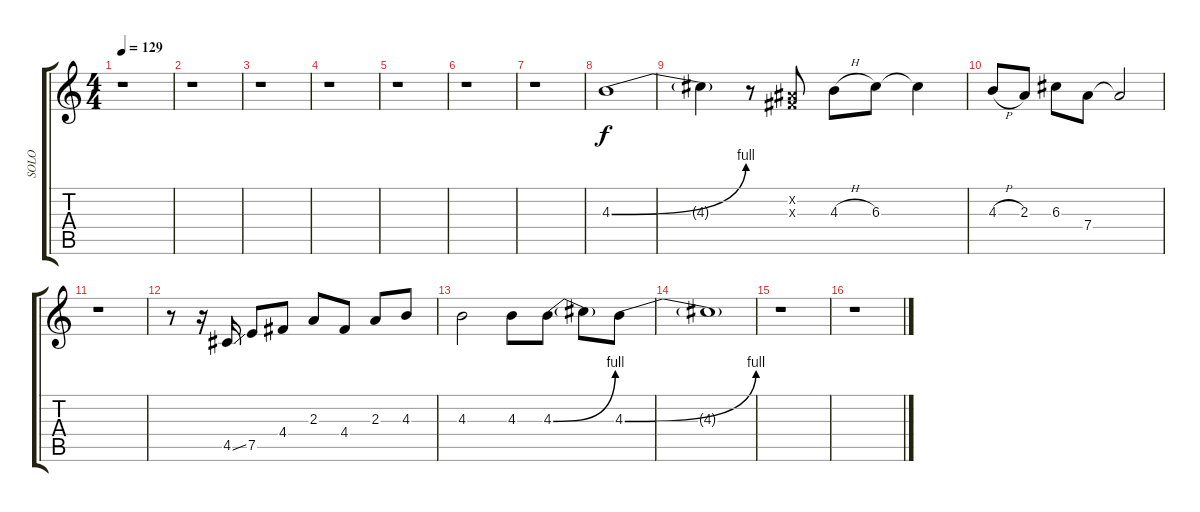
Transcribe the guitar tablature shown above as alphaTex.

\track ("SOLO" "SOLO") {instrument distortionguitar}
\staff {score tabs}
\tuning (E4 B3 G3 D3 A2 E2) {hide}
\ts (4 4)
\tempo 129
\clef g2
\ks c
r.1{dy f} |
r.1 |
r.1 |
r.1 |
r.1 |
r.1 |
r.1 |
4.3{be (bend 0 0 60 4)}.1 |
4.3{t}.4 r.8 (-1.2{x} -1.3{x}).8 4.3{h}.8 6.3.8 6.3{t}.4 |
4.3{h}.8 2.3.8 6.3.8 7.4.8 7.4{t}.2 |
r.1 |
r.8 r.16 4.5{ss}.16 7.5.8 4.4.8 2.3.8 4.4.8 2.3.8 4.3.8 |
4.3.2 4.3.8 4.3{be (bend 0 0 60 4)}.8 4.3{t}.8 4.3{be (bend 0 0 60 4)}.8 |
4.3{t}.1 |
r.1 |
r.1
